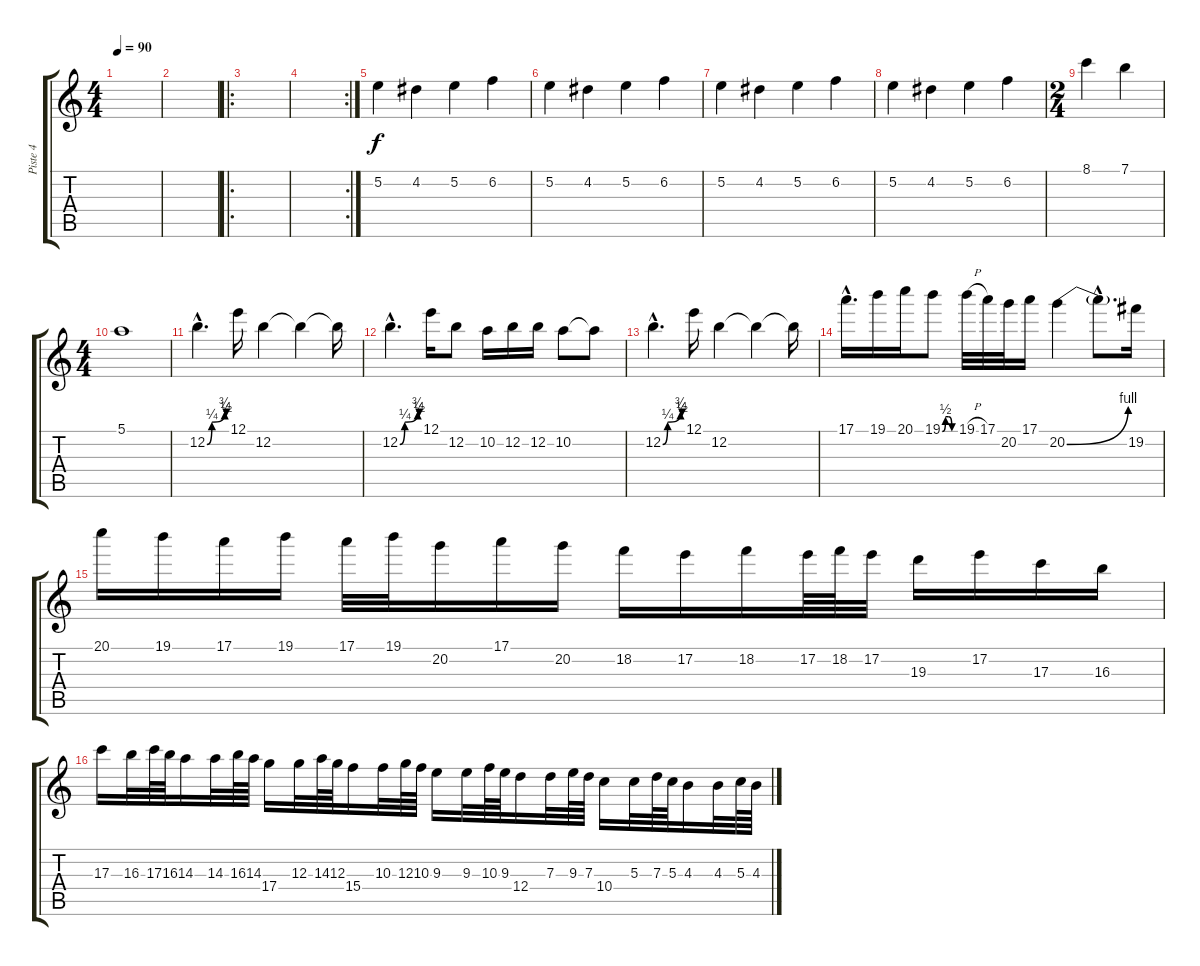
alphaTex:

\track ("Piste 4" "Piste 4") {instrument overdrivenguitar}
\staff {score tabs}
\tuning (E4 B3 G3 D3 A2 E2) {hide}
\ts (4 4)
\tempo 90
\clef g2
\ks c
|
|
\ro
|
\rc 2
|
5.2.4{volume 16} 4.2.4 5.2.4 6.2.4 |
5.2.4 4.2.4 5.2.4 6.2.4 |
5.2.4 4.2.4 5.2.4 6.2.4 |
5.2.4 4.2.4 5.2.4 6.2.4 |
\ts (2 4)
8.1.4 7.1.4 |
\ts (4 4)
5.1.1 |
12.2{be (custom 0 0 15 1 55 3 60 2) hac}.4{d} 12.1.16 12.2.4 12.2{t}.4 12.2{t}.16 |
12.2{be (custom 0 0 15 1 55 3 60 2) hac}.4{d} 12.1.16 12.2.8 10.2.16 12.2.16 12.2.16 10.2.8 10.2{t}.8 |
12.2{be (custom 0 0 15 1 55 3 60 2) hac}.4{d} 12.1.16 12.2.4 12.2{t}.4 12.2{t}.16 |
17.1{hac}.16{d} 19.1.16 20.1.16 19.1{be (custom 0 0 15 2 30 2 45 0 60 0)}.8 19.1{h}.32 17.1.32 20.2.32 17.1.16 20.2{be (bend 0 0 60 4)}.4 20.2{hac t}.8{d} 19.2.16 |
20.1.16 19.1.16 17.1.16 19.1.16 17.1.32 19.1.32 20.2.16 17.1.16 20.2.16 18.2.16 17.2.16 18.2.16 17.2.64 18.2.64 17.2.32 19.3.16 17.2.16 17.3.16 16.3.16 |
17.3.16 16.3.32 17.3.64 16.3.64 14.3.16 14.3.32 16.3.64 14.3.64 17.4.16 12.3.32 14.3.64 12.3.64 15.4.16 10.3.32 12.3.64 10.3.64 9.3.16 9.3.32 10.3.64 9.3.64 12.4.16 7.3.32 9.3.64 7.3.64 10.4.16 5.3.32 7.3.64 5.3.64 4.3.16 4.3.32 5.3.64 4.3.64
